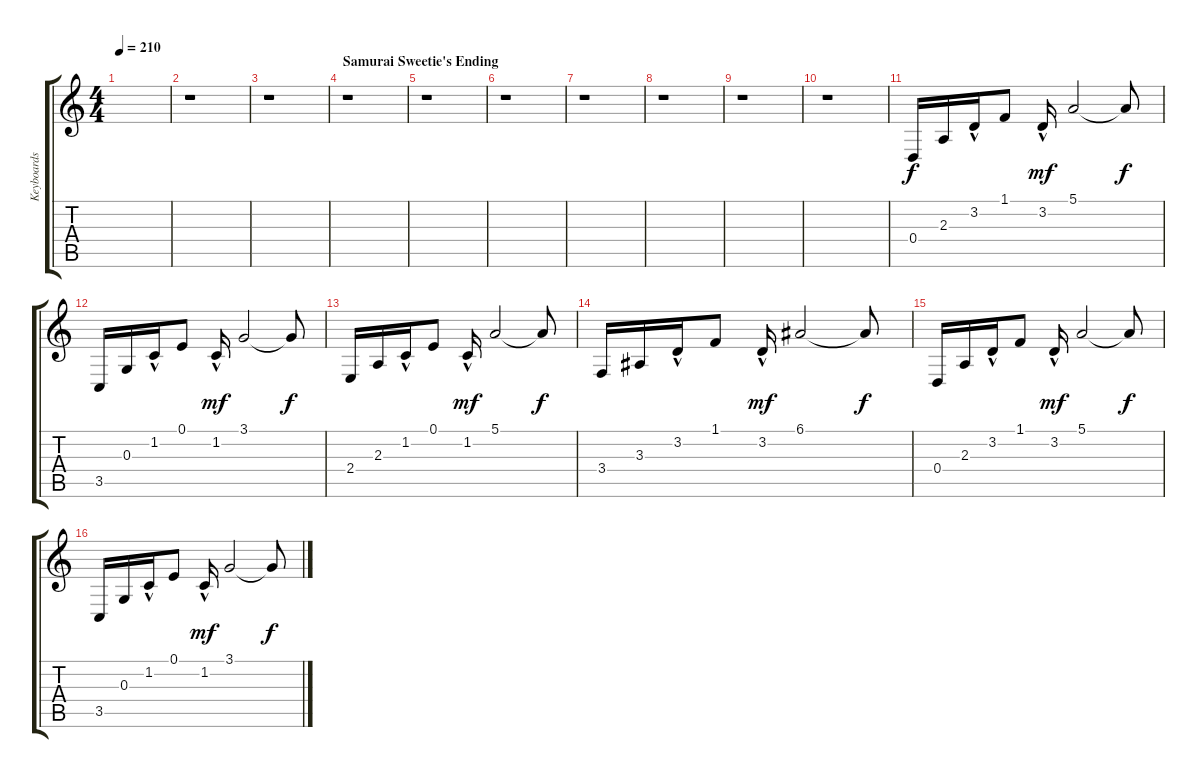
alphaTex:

\track ("Keyboards" "Keyboards") {instrument lead8bassandlead}
\staff {score tabs}
\tuning (E4 B3 G3 D3 A2 E2) {hide}
\ts (4 4)
\tempo 210
\clef g2
\ks c
|
r.1 |
r.1 |
\section ("" "Samurai Sweetie's Ending")
r.1 |
r.1 |
r.1 |
r.1 |
r.1 |
r.1 |
r.1 |
0.4.16{instrument synthstrings1} 2.3.16 3.2{hac}.16 1.1.8 3.2{hac}.16{dy mf} 5.1.2 5.1{t}.8{dy f} |
3.5.16 0.3.16 1.2{hac}.16 0.1.8 1.2{hac}.16{dy mf} 3.1.2 3.1{t}.8{dy f} |
2.4.16 2.3.16 1.2{hac}.16 0.1.8 1.2{hac}.16{dy mf} 5.1.2 5.1{t}.8{dy f} |
3.4.16 3.3.16 3.2{hac}.16 1.1.8 3.2{hac}.16{dy mf} 6.1.2 6.1{t}.8{dy f} |
0.4.16 2.3.16 3.2{hac}.16 1.1.8 3.2{hac}.16{dy mf} 5.1.2 5.1{t}.8{dy f} |
3.5.16 0.3.16 1.2{hac}.16 0.1.8 1.2{hac}.16{dy mf} 3.1.2 3.1{t}.8{dy f}
